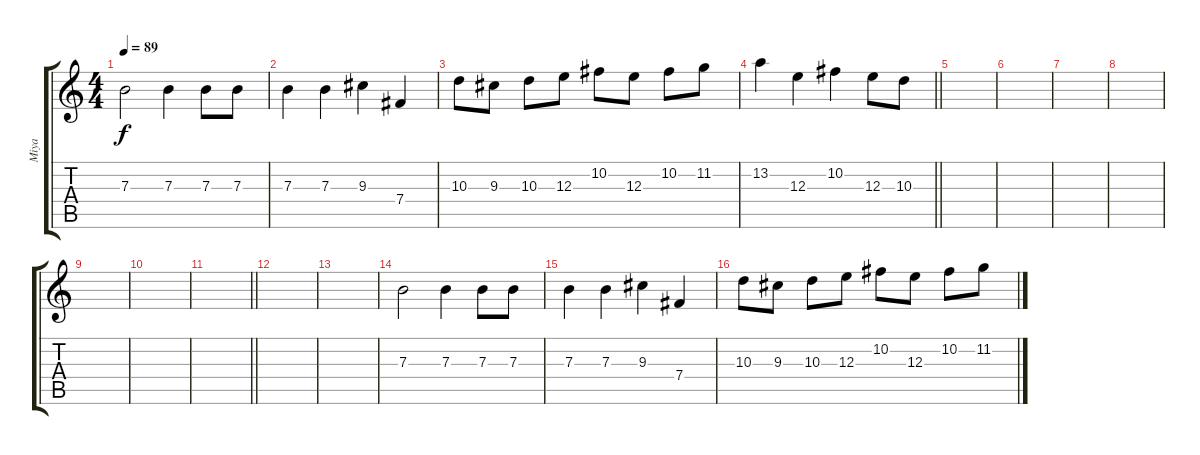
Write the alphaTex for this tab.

\track ("Miya" "Miya") {instrument overdrivenguitar}
\staff {score tabs}
\tuning (Db4 Ab3 E3 B2 Gb2 B1) {hide}
\ts (4 4)
\tempo 89
\clef g2
\ks c
7.3.2{dy f volume 16 instrument electricguitarclean} 7.3.4 7.3.8 7.3.8 |
7.3.4 7.3.4 9.3.4 7.4.4 |
10.3.8 9.3.8 10.3.8 12.3.8 10.2.8 12.3.8 10.2.8 11.2.8 |
\barLineRight lightlight
13.2.4 12.3.4 10.2.4 12.3.8 10.3.8 |
|
|
|
|
|
|
\barLineRight lightlight
|
|
|
7.3.2{volume 16 instrument electricguitarclean} 7.3.4 7.3.8 7.3.8 |
7.3.4 7.3.4 9.3.4 7.4.4 |
10.3.8 9.3.8 10.3.8 12.3.8 10.2.8 12.3.8 10.2.8 11.2.8
